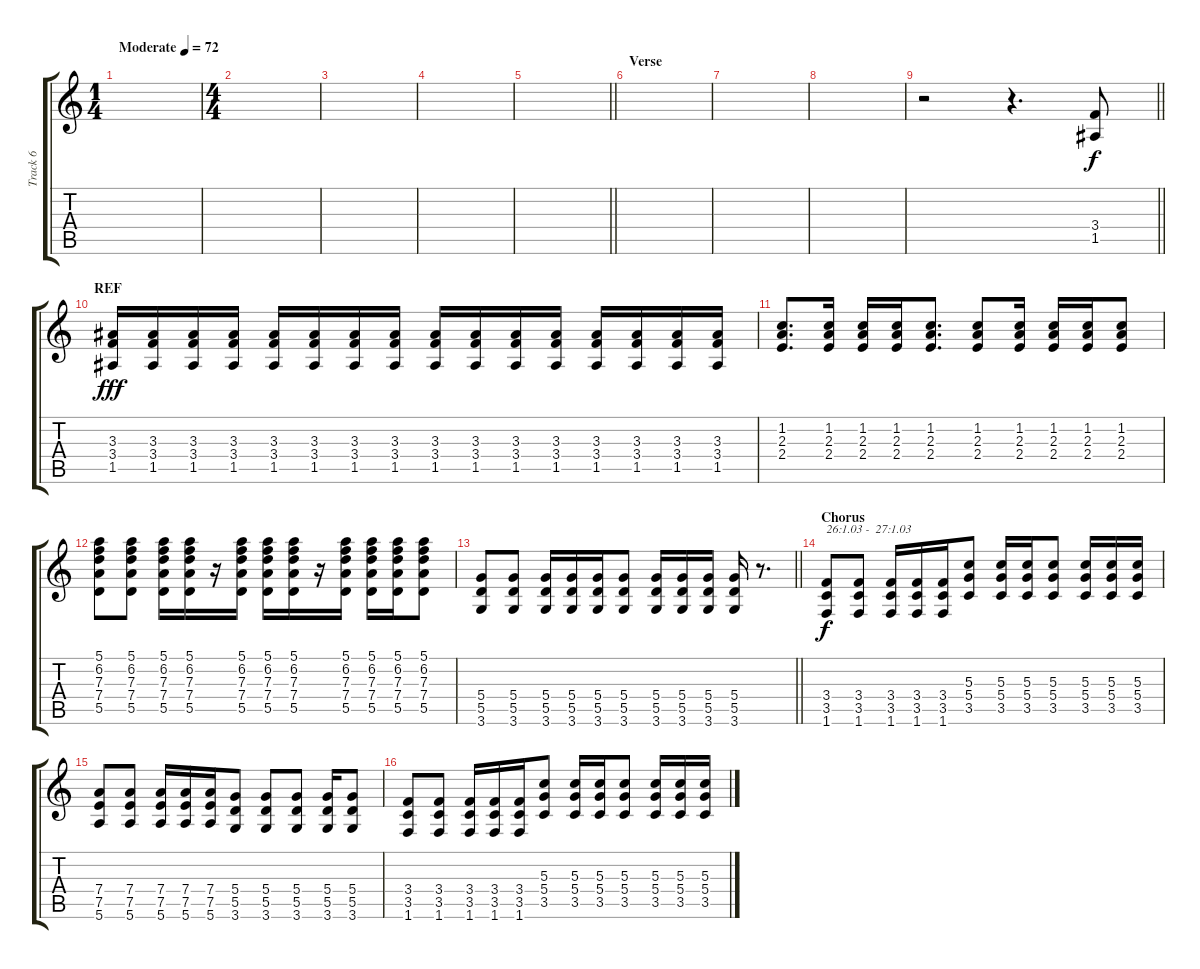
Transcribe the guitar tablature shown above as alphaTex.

\track ("Track 6" "Track 6") {instrument overdrivenguitar}
\staff {score tabs}
\tuning (E4 B3 G3 D3 A2 E2) {hide}
\ts (1 4)
\tempo (72 "Moderate")
\clef g2
\ks c
|
\ts (4 4)
|
|
|
\barLineRight lightlight
|
\section ("" "Verse")
|
|
|
\barLineRight lightlight
r.2 r.4{d} (3.4 1.5).8 |
\section ("" "REF")
(3.3 3.4 1.5).16{dy fff} (3.3 3.4 1.5).16 (3.3 3.4 1.5).16 (3.3 3.4 1.5).16 (3.3 3.4 1.5).16 (3.3 3.4 1.5).16 (3.3 3.4 1.5).16 (3.3 3.4 1.5).16 (3.3 3.4 1.5).16 (3.3 3.4 1.5).16 (3.3 3.4 1.5).16 (3.3 3.4 1.5).16 (3.3 3.4 1.5).16 (3.3 3.4 1.5).16 (3.3 3.4 1.5).16 (3.3 3.4 1.5).16 |
(1.2 2.3 2.4).8{d} (1.2 2.3 2.4).16 (1.2 2.3 2.4).16 (1.2 2.3 2.4).16 (1.2 2.3 2.4).8{d} (1.2 2.3 2.4).8 (1.2 2.3 2.4).16 (1.2 2.3 2.4).16 (1.2 2.3 2.4).16 (1.2 2.3 2.4).8 |
(5.1 6.2 7.3 7.4 5.5).8 (5.1 6.2 7.3 7.4 5.5).8 (5.1 6.2 7.3 7.4 5.5).16 (5.1 6.2 7.3 7.4 5.5).16 r.16 (5.1 6.2 7.3 7.4 5.5).16 (5.1 6.2 7.3 7.4 5.5).16 (5.1 6.2 7.3 7.4 5.5).16 r.16 (5.1 6.2 7.3 7.4 5.5).16 (5.1 6.2 7.3 7.4 5.5).16 (5.1 6.2 7.3 7.4 5.5).16 (5.1 6.2 7.3 7.4 5.5).8 |
\barLineRight lightlight
(5.4 5.5 3.6).8 (5.4 5.5 3.6).8 (5.4 5.5 3.6).16 (5.4 5.5 3.6).16 (5.4 5.5 3.6).16 (5.4 5.5 3.6).8 (5.4 5.5 3.6).16 (5.4 5.5 3.6).16 (5.4 5.5 3.6).16 (5.4 5.5 3.6).16 r.8{d} |
\section ("" "Chorus")
(3.4 3.5 1.6).8{txt "26:1.03 -  27:1.03" dy f} (3.4 3.5 1.6).8 (3.4 3.5 1.6).16 (3.4 3.5 1.6).16 (3.4 3.5 1.6).16 (5.3 5.4 3.5).8 (5.3 5.4 3.5).16 (5.3 5.4 3.5).16 (5.3 5.4 3.5).8 (5.3 5.4 3.5).16 (5.3 5.4 3.5).16 (5.3 5.4 3.5).16 |
(7.4 7.5 5.6).8 (7.4 7.5 5.6).8 (7.4 7.5 5.6).16 (7.4 7.5 5.6).16 (7.4 7.5 5.6).16 (5.4 5.5 3.6).8 (5.4 5.5 3.6).8 (5.4 5.5 3.6).8 (5.4 5.5 3.6).16 (5.4 5.5 3.6).8 |
(3.4 3.5 1.6).8 (3.4 3.5 1.6).8 (3.4 3.5 1.6).16 (3.4 3.5 1.6).16 (3.4 3.5 1.6).16 (5.3 5.4 3.5).8 (5.3 5.4 3.5).16 (5.3 5.4 3.5).16 (5.3 5.4 3.5).8 (5.3 5.4 3.5).16 (5.3 5.4 3.5).16 (5.3 5.4 3.5).16
